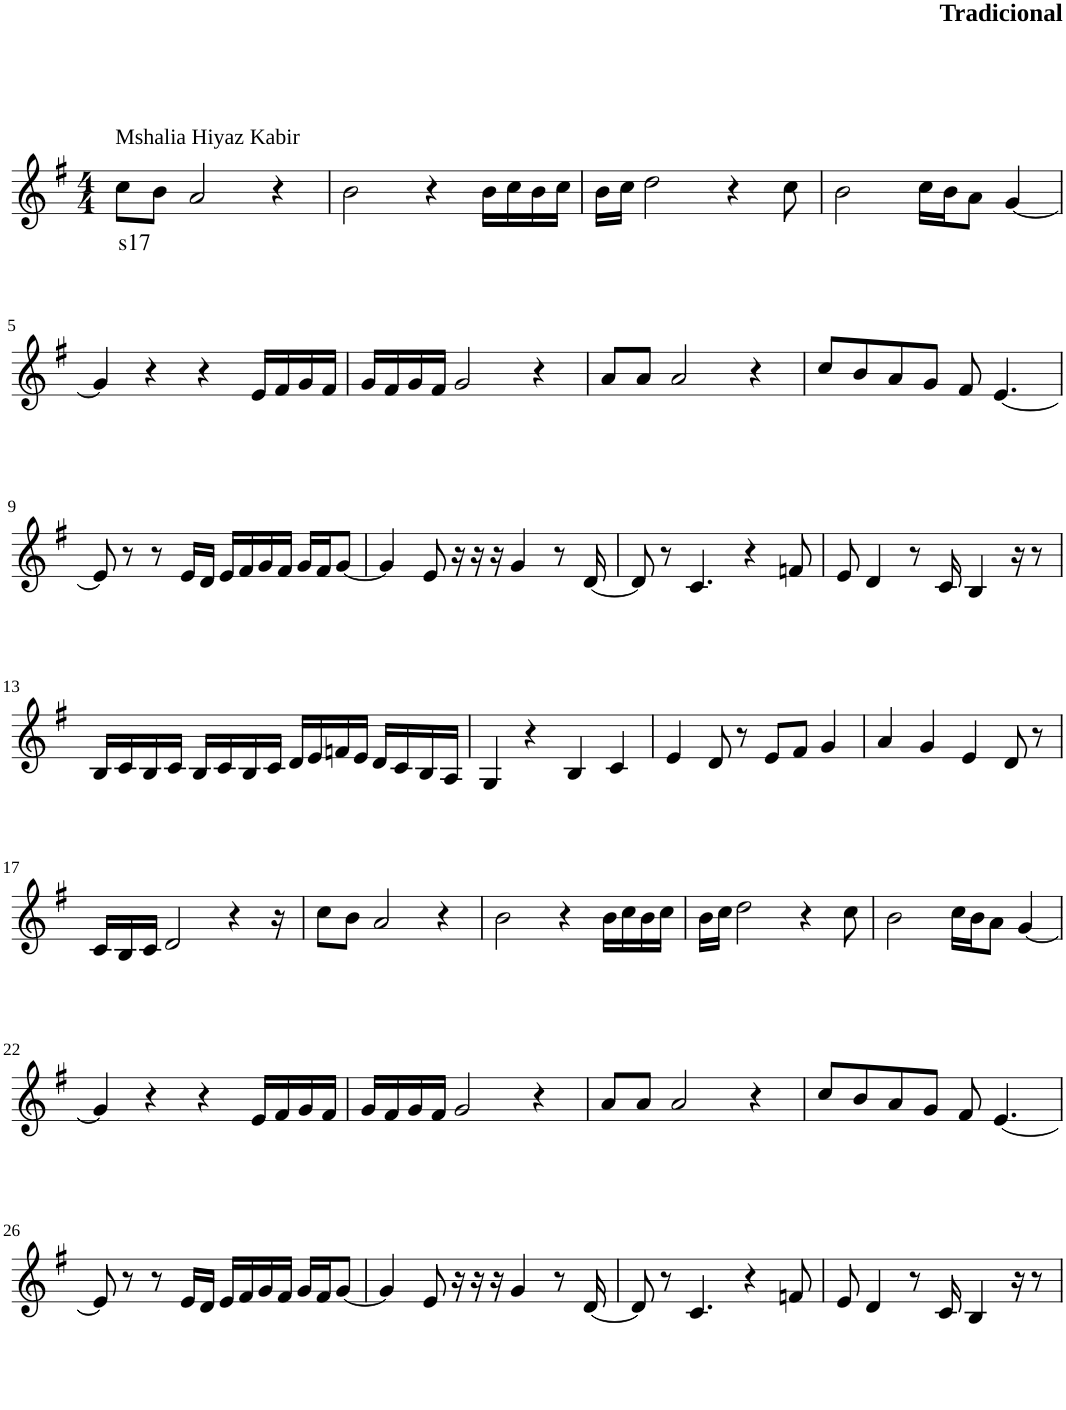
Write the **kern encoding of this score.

**kern	**text
*part1	*part1
*staff1	*staff1
*I"Violin	*
*clefG2	*
*k[f#]	*
*G:	*
*M4/4	*
=1	=1
!LO:TX:a:t=Mshalia Hiyaz Kabir	!
!	!LO:LY:b
8cc\L	s17
8b\J	.
2a/	.
4r	.
=2	=2
2b\	.
4r	.
16b\LL	.
16cc\	.
16b\	.
16cc\JJ	.
=3	=3
16b\LL	.
16cc\JJ	.
2dd\	.
4r	.
8cc\	.
=4	=4
2b\	.
16cc\LL	.
16b\J	.
8a\J	.
[4g/	.
!!LO:LB:g=z
=5	=5
4g/]	.
4r	.
4r	.
16e/LL	.
16f#/	.
16g/	.
16f#/JJ	.
=6	=6
16g/LL	.
16f#/	.
16g/	.
16f#/JJ	.
2g/	.
4r	.
=7	=7
8a/L	.
8a/J	.
2a/	.
4r	.
=8	=8
8cc/L	.
8b/	.
8a/	.
8g/J	.
8f#/	.
[4.e/	.
!!LO:LB:g=z
=9	=9
8e/]	.
8r	.
8r	.
16e/LL	.
16d/JJ	.
16e/LL	.
16f#/	.
16g/	.
16f#/JJ	.
16g/LL	.
16f#/J	.
[8g/J	.
=10	=10
4g/]	.
8e/	.
16r	.
16r	.
16r	.
4g/	.
8r	.
[16d/	.
=11	=11
8d/]	.
8r	.
4.c/	.
4r	.
8fn/	.
=12	=12
8e/	.
4d/	.
8r	.
16c/	.
4B/	.
16r	.
8r	.
!!LO:LB:g=z
=13	=13
16B/LL	.
16c/	.
16B/	.
16c/JJ	.
16B/LL	.
16c/	.
16B/	.
16c/JJ	.
16d/LL	.
16e/	.
16fn/	.
16e/JJ	.
16d/LL	.
16c/	.
16B/	.
16A/JJ	.
=14	=14
4G/	.
4r	.
4B/	.
4c/	.
=15	=15
4e/	.
8d/	.
8r	.
8e/L	.
8f#/J	.
4g/	.
=16	=16
4a/	.
4g/	.
4e/	.
8d/	.
8r	.
!!LO:LB:g=z
=17	=17
16c/LL	.
16B/	.
16c/JJ	.
2d/	.
4r	.
16r	.
=18	=18
8cc\L	.
8b\J	.
2a/	.
4r	.
=19	=19
2b\	.
4r	.
16b\LL	.
16cc\	.
16b\	.
16cc\JJ	.
=20	=20
16b\LL	.
16cc\JJ	.
2dd\	.
4r	.
8cc\	.
=21	=21
2b\	.
16cc\LL	.
16b\J	.
8a\J	.
[4g/	.
!!LO:LB:g=z
=22	=22
4g/]	.
4r	.
4r	.
16e/LL	.
16f#/	.
16g/	.
16f#/JJ	.
=23	=23
16g/LL	.
16f#/	.
16g/	.
16f#/JJ	.
2g/	.
4r	.
=24	=24
8a/L	.
8a/J	.
2a/	.
4r	.
=25	=25
8cc/L	.
8b/	.
8a/	.
8g/J	.
8f#/	.
[4.e/	.
!!LO:LB:g=z
=26	=26
8e/]	.
8r	.
8r	.
16e/LL	.
16d/JJ	.
16e/LL	.
16f#/	.
16g/	.
16f#/JJ	.
16g/LL	.
16f#/J	.
[8g/J	.
=27	=27
4g/]	.
8e/	.
16r	.
16r	.
16r	.
4g/	.
8r	.
[16d/	.
=28	=28
8d/]	.
8r	.
4.c/	.
4r	.
8fn/	.
=29	=29
8e/	.
4d/	.
8r	.
16c/	.
4B/	.
16r	.
8r	.
=	=
*-	*-
